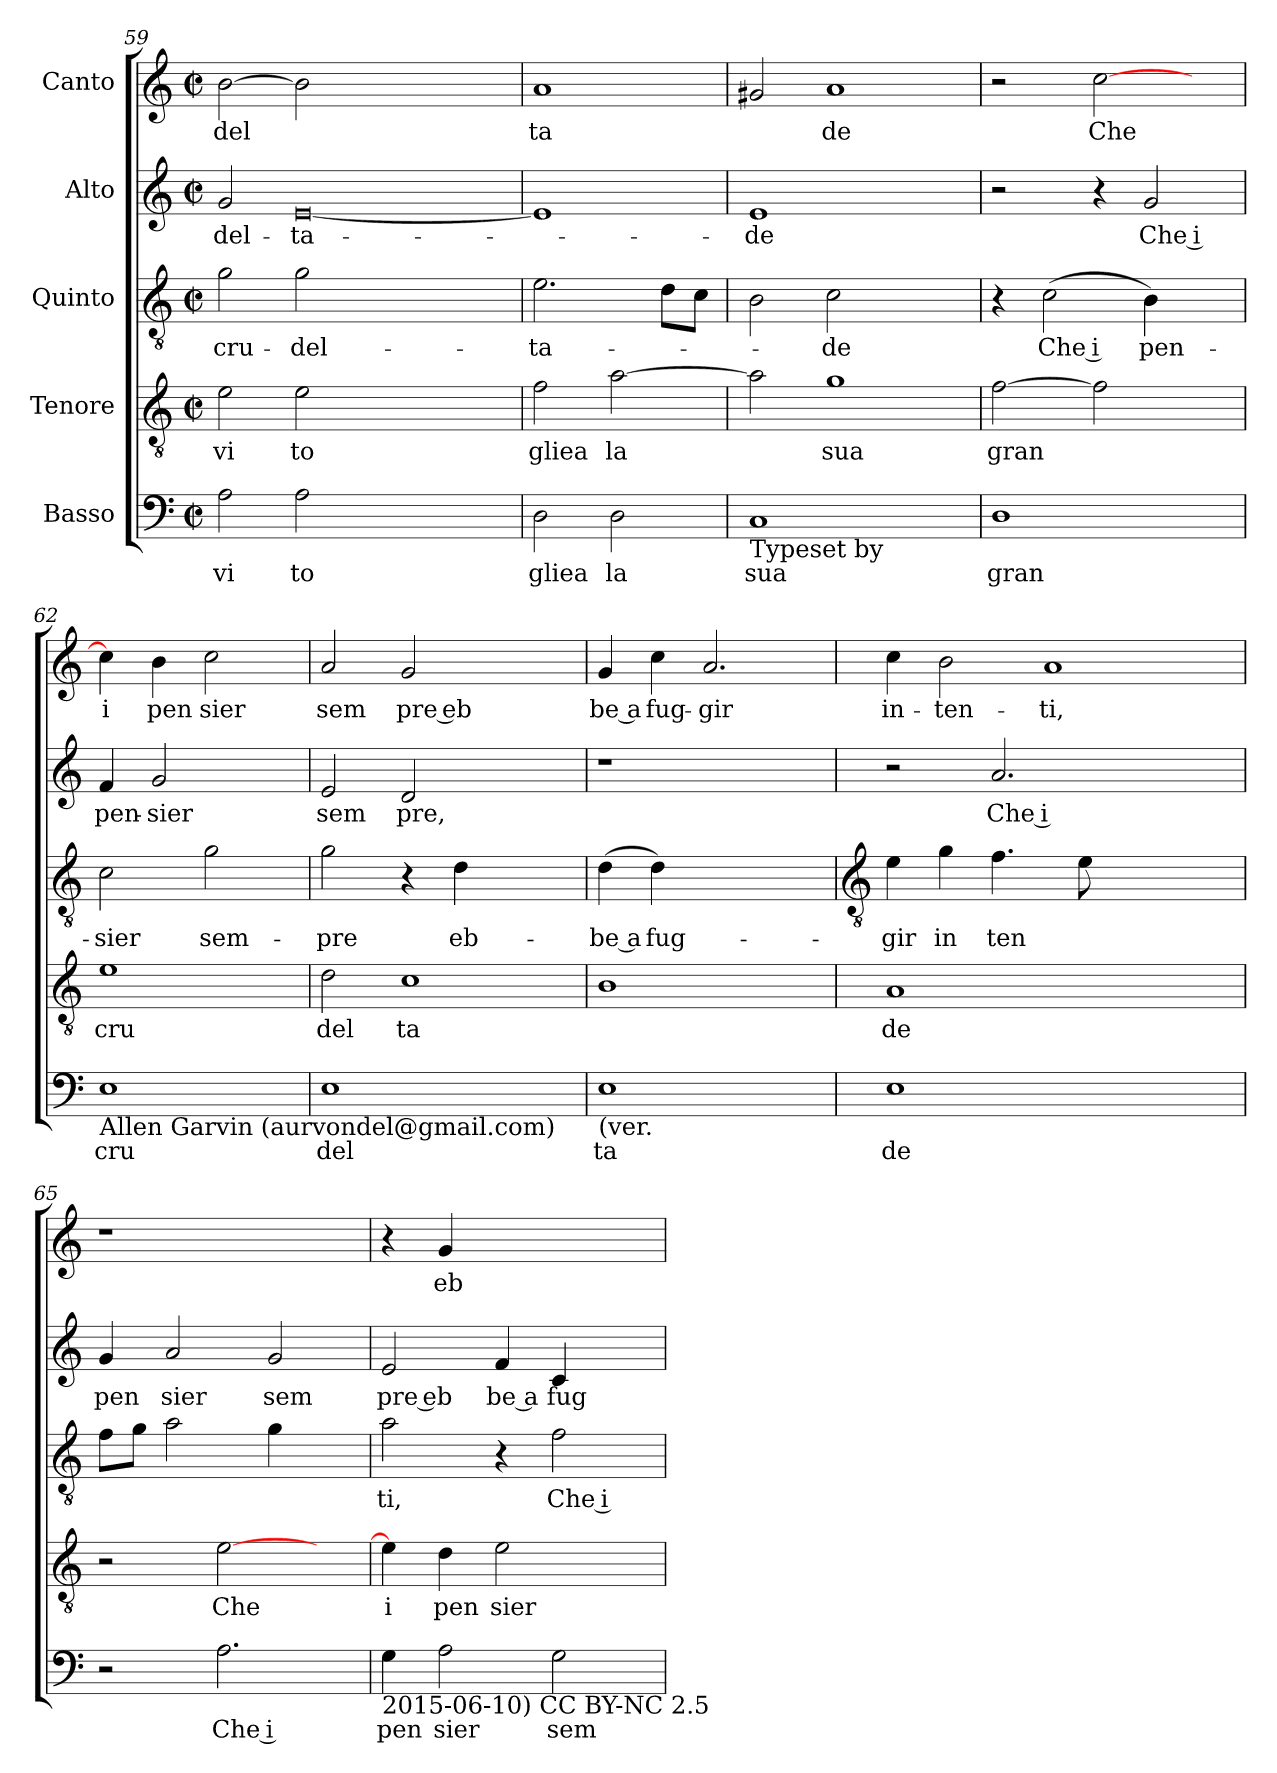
**kern	**text	**kern	**text	**kern	**text	**kern	**text	**kern	**text
*part5	*part5	*part4	*part4	*part3	*part3	*part2	*part2	*part1	*part1
*staff5	*staff5	*staff4	*staff4	*staff3	*staff3	*staff2	*staff2	*staff1	*staff1
*I"Basso	*	*I"Tenore	*	*I"Quinto	*	*I"Alto	*	*I"Canto	*
!!LO:LB:g=z
*clefF4	*	*clefGv2	*	*clefGv2	*	*clefG2	*	*clefG2	*
*k[]	*	*k[]	*	*k[]	*	*k[]	*	*k[]	*
*C:	*	*C:	*	*C:	*	*C:	*	*C:	*
*M2/2	*	*M2/2	*	*M2/2	*	*M2/2	*	*M2/2	*
*met(c|)	*	*met(c|)	*	*met(c|)	*	*met(c|)	*	*met(c|)	*
=59A	=59A	=59A	=59A	=59A	=59A	=59A	=59A	=59A	=59A
!	!LO:LY:b	!	!LO:LY:b	!	!LO:LY:b	!	!LO:LY:b	!	!LO:LY:b
2A\	vi	2e\	vi	2g\	cru-	2g/	-del-	[2b\	del
!	!LO:LY:b	!	!LO:LY:b	!	!LO:LY:b	!	!LO:LY:b	!	!
2A\	to	2e\	to	2g\	-del-	[0e	-ta-	2b\]	.
1.ryy	.	1.ryy	.	1.ryy	.	.	.	1.ryy	.
=59B	=59B	=59B	=59B	=59B	=59B	=59B	=59B	=59B	=59B
!	!LO:LY:b	!	!LO:LY:b	!	!LO:LY:b	!	!	!	!LO:LY:b
2D\	gliea	2f\	gliea	2.e\	-ta-	1e]	.	1a	ta
!	!LO:LY:b	!	!LO:LY:b	!	!	!	!	!	!
2D\	la	[2a\	la	.	.	.	.	.	.
.	.	.	.	8d\L	.	.	.	.	.
.	.	.	.	8c\J	.	.	.	.	.
=59C	=59C	=59C	=59C	=59C	=59C	=59C	=59C	=59C	=59C
!LO:TX:b:t=Typeset by	!	!	!	!	!	!	!	!	!
!	!LO:LY:b	!	!	!	!	!	!LO:LY:b	!	!
1C	sua	2a\]	.	2B\	.	1e	-de	2g#X/	.
!	!	!	!LO:LY:b	!	!LO:LY:b	!	!	!	!LO:LY:b
.	.	1g	sua	2c\	-de	.	.	1a	de
2ryy	.	.	.	2ryy	.	2ryy	.	.	.
=61A	=61A	=61A	=61A	=61A	=61A	=61A	=61A	=61A	=61A
!	!LO:LY:b	!	!LO:LY:b	!	!	!	!	!	!
1D	gran	[2f\	gran	4r	.	2r	.	2r	.
!	!	!	!	!	!LO:LY:b	!	!	!	!
.	.	.	.	(>2c\	Che i	.	.	.	.
!	!	!	!	!	!	!	!	!	!LO:LY:b
.	.	2f\]	.	.	.	4r	.	[2cc\	Che
!	!	!	!	!	!LO:LY:b	!	!LO:LY:b	!	!
.	.	.	.	4B\)	pen-	2g/	Che i	.	.
4ryy	.	4ryy	.	4ryy	.	.	.	4ryy	.
=62A	=62A	=62A	=62A	=62A	=62A	=62A	=62A	=62A	=62A
!LO:TX:b:t=Allen Garvin (aurvondel@gmail.com)	!	!	!	!	!	!	!	!	!
!	!LO:LY:b	!	!LO:LY:b	!	!LO:LY:b	!	!LO:LY:b	!	!LO:LY:b
1E	cru	1e	cru	2c\	-sier	4f/	pen-	4cc\]	i
!	!	!	!	!	!	!	!LO:LY:b	!	!LO:LY:b
.	.	.	.	.	.	2g/	-sier	4b\	pen
!	!	!	!	!	!LO:LY:b	!	!	!	!LO:LY:b
.	.	.	.	2g\	sem-	.	.	2cc\	sier
.	.	.	.	.	.	4ryy	.	.	.
!!LO:LB:g=z
=62B	=62B	=62B	=62B	=62B	=62B	=62B	=62B	=62B	=62B
!	!LO:LY:b	!	!LO:LY:b	!	!LO:LY:b	!	!LO:LY:b	!	!LO:LY:b
1E	del	2d\	del	2g\	-pre	2e/	sem	2a/	sem
!	!	!	!LO:LY:b	!	!	!	!LO:LY:b	!	!LO:LY:b
.	.	1c	ta	4r	.	2d/	pre,	2g/	pre eb
!	!	!	!	!	!LO:LY:b	!	!	!	!
.	.	.	.	4d\	eb-	.	.	.	.
2ryy	.	.	.	2ryy	.	2ryy	.	2ryy	.
!!LO:LB:g=z
=63	=63	=63	=63	=63	=63	=63	=63	=63	=63
!LO:TX:b:t=(ver.	!	!	!	!	!	!	!	!	!
!	!LO:LY:b	!	!	!	!LO:LY:b	!	!	!	!LO:LY:b
1E	ta	1B	.	(>4d\	-be a	1r	.	4g/	be a
!	!	!	!	!	!LO:LY:b	!	!	!	!LO:LY:b
.	.	.	.	4d\)	fug-	.	.	4cc\	fug-
!	!	!	!	!	!	!	!	!	!LO:LY:b
.	.	.	.	2.ryy	.	.	.	2.a/	-gir
4ryy	.	4ryy	.	.	.	4ryy	.	.	.
!!LO:LB:g=z
=64	=64	=64	=64	=64	=64	=64	=64	=64	=64
*	*	*	*	*clefGv2	*	*	*	*	*
!	!LO:LY:b	!	!LO:LY:b	!	!LO:LY:b	!	!	!	!LO:LY:b
1E	de	1A	de	4e\	-gir	2r	.	4cc\	in-
!	!	!	!	!	!LO:LY:b	!	!	!	!LO:LY:b
.	.	.	.	4g\	in	.	.	2b\	-ten-
!	!	!	!	!	!LO:LY:b	!	!LO:LY:b	!	!
.	.	.	.	4.f\	ten	2.a/	Che i	.	.
!	!	!	!	!	!	!	!	!	!LO:LY:b
.	.	.	.	.	.	.	.	1a	-ti,
.	.	.	.	8e\	.	.	.	.	.
2.ryy	.	2.ryy	.	2.ryy	.	.	.	.	.
.	.	.	.	.	.	2ryy	.	.	.
=65	=65	=65	=65	=65	=65	=65	=65	=65	=65
!	!	!	!	!	!	!	!LO:LY:b	!	!
2r	.	2r	.	8f\L	.	4g/	pen	1r	.
.	.	.	.	8g\J	.	.	.	.	.
!	!	!	!	!	!	!	!LO:LY:b	!	!
.	.	.	.	2a\	.	2a/	sier	.	.
!	!LO:LY:b	!	!LO:LY:b	!	!	!	!	!	!
2.A\	Che i	[2e\	Che	.	.	.	.	.	.
!	!	!	!	!	!	!	!LO:LY:b	!	!
.	.	.	.	4g\	.	2g/	sem	.	.
.	.	4ryy	.	4ryy	.	.	.	4ryy	.
!!LO:LB:g=z
=66	=66	=66	=66	=66	=66	=66	=66	=66	=66
!LO:TX:b:t=2015-06-10) CC BY-NC 2.5	!	!	!	!	!	!	!	!	!
!	!LO:LY:b	!	!LO:LY:b	!	!LO:LY:b	!	!LO:LY:b	!	!
4G\	pen	4e\]	i	2a\	ti,	2e/	pre eb	4r	.
!	!LO:LY:b	!	!LO:LY:b	!	!	!	!	!	!LO:LY:b
2A\	sier	4d\	pen	.	.	.	.	4g/	eb-
!	!	!	!LO:LY:b	!	!	!	!LO:LY:b	!	!
.	.	2e\	sier	4r	.	4f/	be a	2.ryy	.
!	!LO:LY:b	!	!	!	!LO:LY:b	!	!LO:LY:b	!	!
2G\	sem	.	.	2f\	Che i	4c/	fug	.	.
.	.	4ryy	.	.	.	4ryy	.	.	.
=	=	=	=	=	=	=	=	=	=
*-	*-	*-	*-	*-	*-	*-	*-	*-	*-
